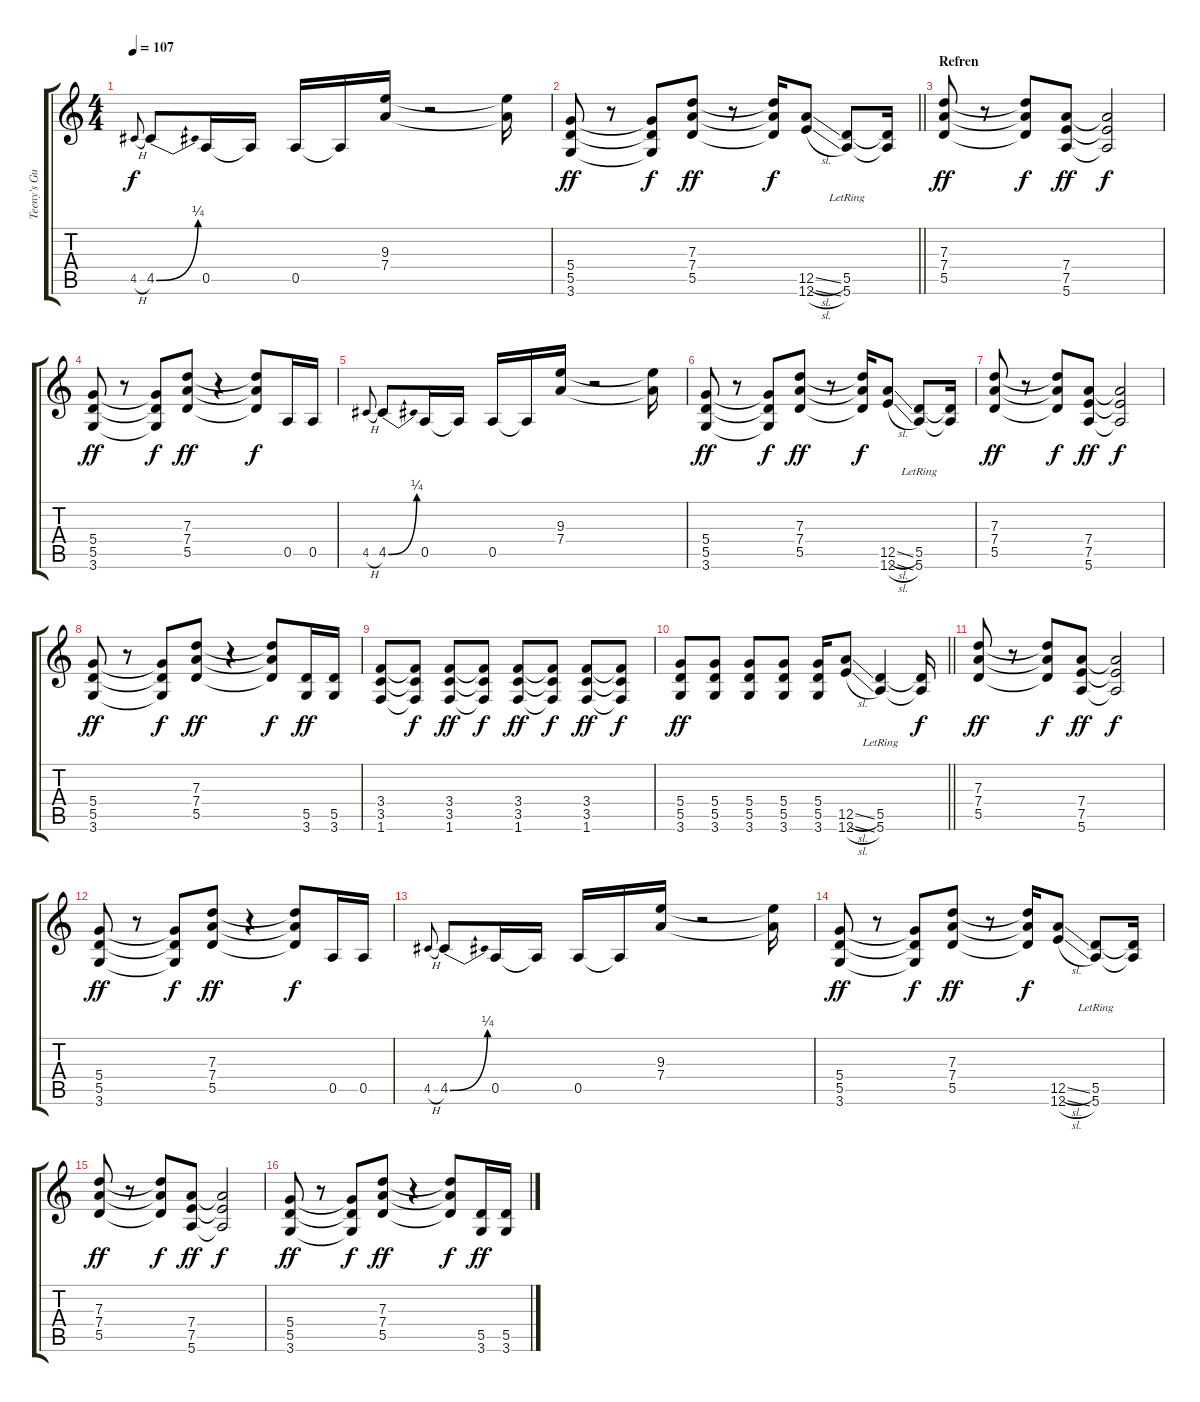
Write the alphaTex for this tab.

\track ("Teeny's Guitar" "Teeny's Gu") {instrument overdrivenguitar}
\staff {score tabs}
\tuning (E4 B3 G3 D3 A2 E2) {hide}
\ts (4 4)
\tempo 107
\clef g2
\ks c
4.5{h}.8{gr onbeat dy f} 4.5{be (bend 0 0 60 1)}.8 0.5.16 0.5{t}.16 0.5.16 0.5{t}.16 (9.3 7.4).16 r.2 (9.3{t} 7.4{t}).16 |
\barLineRight lightlight
(5.4 5.5 3.6).8{dy ff} r.8 (5.4{t} 5.5{t} 3.6{t}).8{dy f} (7.3 7.4 5.5).8{dy ff} r.8 (7.3{t} 7.4{t} 5.5{t}).16{dy f} (12.5{sl} 12.6{sl}).8 (5.5{lr} 5.6).8 (5.5{t} 5.6{t}).16 |
\section ("" "Refren")
(7.3 7.4 5.5).8{dy ff} r.8 (7.3{t} 7.4{t} 5.5{t}).8{dy f} (7.4 7.5 5.6).8{dy ff} (7.4{t} 7.5{t} 5.6{t}).2{dy f} |
(5.4 5.5 3.6).8{dy ff} r.8 (5.4{t} 5.5{t} 3.6{t}).8{dy f} (7.3 7.4 5.5).8{dy ff} r.4 (7.3{t} 7.4{t} 5.5{t}).8{dy f} 0.5.16 0.5.16 |
4.5{h}.8{gr onbeat} 4.5{be (bend 0 0 60 1)}.8 0.5.16 0.5{t}.16 0.5.16 0.5{t}.16 (9.3 7.4).16 r.2 (9.3{t} 7.4{t}).16 |
(5.4 5.5 3.6).8{dy ff} r.8 (5.4{t} 5.5{t} 3.6{t}).8{dy f} (7.3 7.4 5.5).8{dy ff} r.8 (7.3{t} 7.4{t} 5.5{t}).16{dy f} (12.5{sl} 12.6{sl}).8 (5.5{lr} 5.6).8 (5.5{t} 5.6{t}).16 |
(7.3 7.4 5.5).8{dy ff} r.8 (7.3{t} 7.4{t} 5.5{t}).8{dy f} (7.4 7.5 5.6).8{dy ff} (7.4{t} 7.5{t} 5.6{t}).2{dy f} |
(5.4 5.5 3.6).8{dy ff} r.8 (5.4{t} 5.5{t} 3.6{t}).8{dy f} (7.3 7.4 5.5).8{dy ff} r.4 (7.3{t} 7.4{t} 5.5{t}).8{dy f} (5.5 3.6).16{dy ff} (5.5 3.6).16 |
(3.4 3.5 1.6).8 (3.4{t} 3.5{t} 1.6{t}).8{dy f} (3.4 3.5 1.6).8{dy ff} (3.4{t} 3.5{t} 1.6{t}).8{dy f} (3.4 3.5 1.6).8{dy ff} (3.4{t} 3.5{t} 1.6{t}).8{dy f} (3.4 3.5 1.6).8{dy ff} (3.4{t} 3.5{t} 1.6{t}).8{dy f} |
\barLineRight lightlight
(5.4 5.5 3.6).8{dy ff} (5.4 5.5 3.6).8 (5.4 5.5 3.6).8 (5.4 5.5 3.6).8 (5.4 5.5 3.6).16 (12.5{sl} 12.6{sl}).8 (5.5{lr} 5.6).4 (5.5{t} 5.6{t}).16{dy f} |
(7.3 7.4 5.5).8{dy ff} r.8 (7.3{t} 7.4{t} 5.5{t}).8{dy f} (7.4 7.5 5.6).8{dy ff} (7.4{t} 7.5{t} 5.6{t}).2{dy f} |
(5.4 5.5 3.6).8{dy ff} r.8 (5.4{t} 5.5{t} 3.6{t}).8{dy f} (7.3 7.4 5.5).8{dy ff} r.4 (7.3{t} 7.4{t} 5.5{t}).8{dy f} 0.5.16 0.5.16 |
4.5{h}.8{gr onbeat} 4.5{be (bend 0 0 60 1)}.8 0.5.16 0.5{t}.16 0.5.16 0.5{t}.16 (9.3 7.4).16 r.2 (9.3{t} 7.4{t}).16 |
(5.4 5.5 3.6).8{dy ff} r.8 (5.4{t} 5.5{t} 3.6{t}).8{dy f} (7.3 7.4 5.5).8{dy ff} r.8 (7.3{t} 7.4{t} 5.5{t}).16{dy f} (12.5{sl} 12.6{sl}).8 (5.5{lr} 5.6).8 (5.5{t} 5.6{t}).16 |
(7.3 7.4 5.5).8{dy ff} r.8 (7.3{t} 7.4{t} 5.5{t}).8{dy f} (7.4 7.5 5.6).8{dy ff} (7.4{t} 7.5{t} 5.6{t}).2{dy f} |
(5.4 5.5 3.6).8{dy ff} r.8 (5.4{t} 5.5{t} 3.6{t}).8{dy f} (7.3 7.4 5.5).8{dy ff} r.4 (7.3{t} 7.4{t} 5.5{t}).8{dy f} (5.5 3.6).16{dy ff} (5.5 3.6).16
